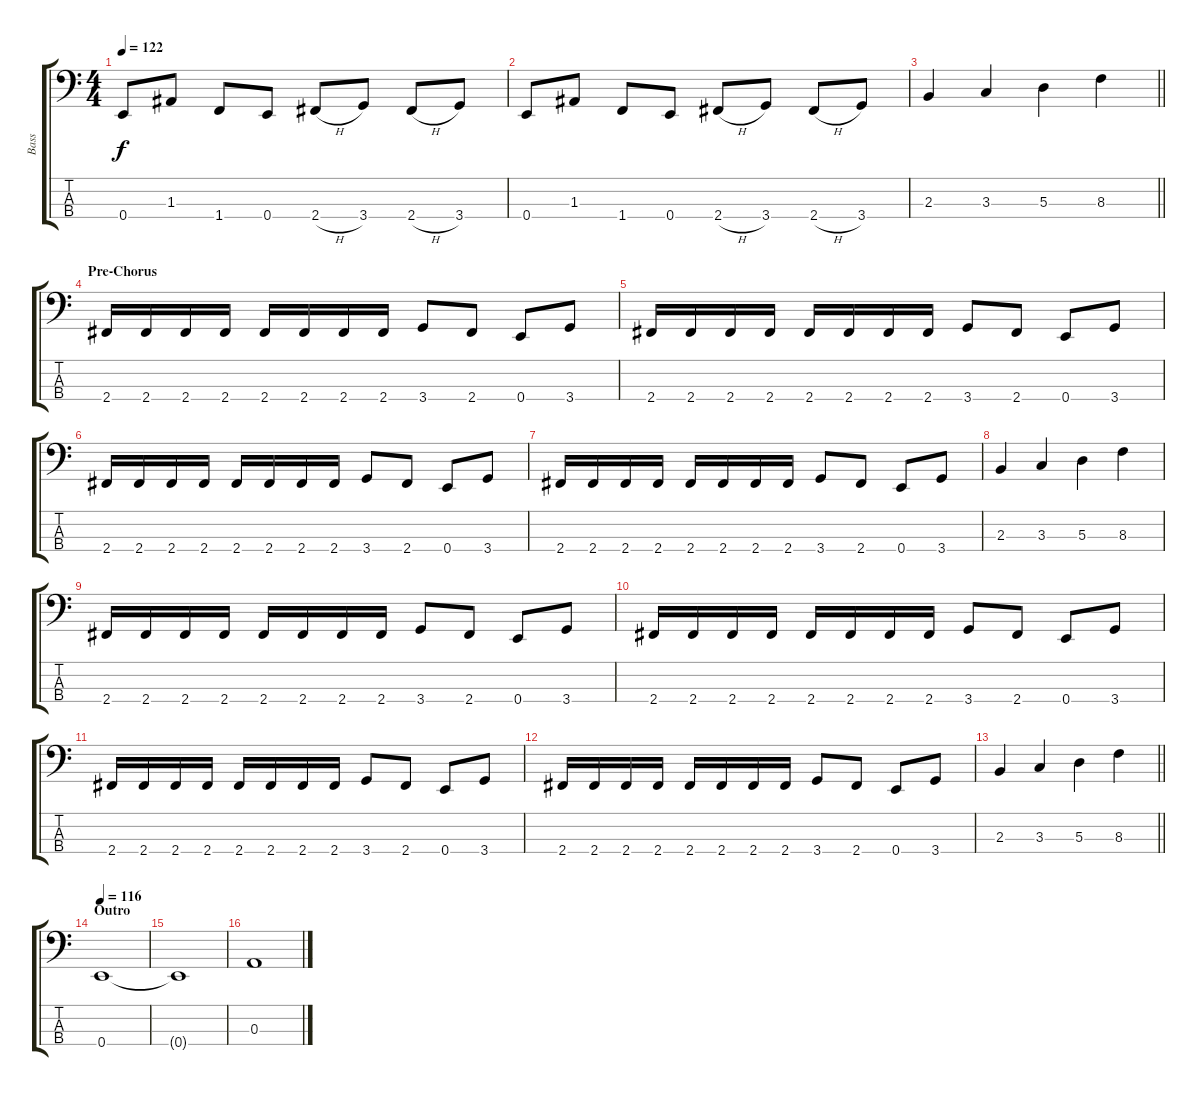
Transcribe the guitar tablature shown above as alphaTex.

\track ("Bass" "Bass") {instrument electricbassfinger}
\staff {score tabs}
\tuning (G2 D2 A1 E1) {hide}
\ts (4 4)
\tempo 122
\clef f4
\ks c
0.4.8{dy f} 1.3.8 1.4.8 0.4.8 2.4{h}.8 3.4.8 2.4{h}.8 3.4.8 |
0.4.8 1.3.8 1.4.8 0.4.8 2.4{h}.8 3.4.8 2.4{h}.8 3.4.8 |
\barLineRight lightlight
2.3.4 3.3.4 5.3.4 8.3.4 |
\section ("" "Pre-Chorus")
2.4.16 2.4.16 2.4.16 2.4.16 2.4.16 2.4.16 2.4.16 2.4.16 3.4.8 2.4.8 0.4.8 3.4.8 |
2.4.16 2.4.16 2.4.16 2.4.16 2.4.16 2.4.16 2.4.16 2.4.16 3.4.8 2.4.8 0.4.8 3.4.8 |
2.4.16 2.4.16 2.4.16 2.4.16 2.4.16 2.4.16 2.4.16 2.4.16 3.4.8 2.4.8 0.4.8 3.4.8 |
2.4.16 2.4.16 2.4.16 2.4.16 2.4.16 2.4.16 2.4.16 2.4.16 3.4.8 2.4.8 0.4.8 3.4.8 |
2.3.4 3.3.4 5.3.4 8.3.4 |
2.4.16 2.4.16 2.4.16 2.4.16 2.4.16 2.4.16 2.4.16 2.4.16 3.4.8 2.4.8 0.4.8 3.4.8 |
2.4.16 2.4.16 2.4.16 2.4.16 2.4.16 2.4.16 2.4.16 2.4.16 3.4.8 2.4.8 0.4.8 3.4.8 |
2.4.16 2.4.16 2.4.16 2.4.16 2.4.16 2.4.16 2.4.16 2.4.16 3.4.8 2.4.8 0.4.8 3.4.8 |
2.4.16 2.4.16 2.4.16 2.4.16 2.4.16 2.4.16 2.4.16 2.4.16 3.4.8 2.4.8 0.4.8 3.4.8 |
\barLineRight lightlight
2.3.4 3.3.4 5.3.4 8.3.4 |
\section ("" "Outro")
\tempo 116
0.4.1 |
0.4{t}.1 |
0.3.1
